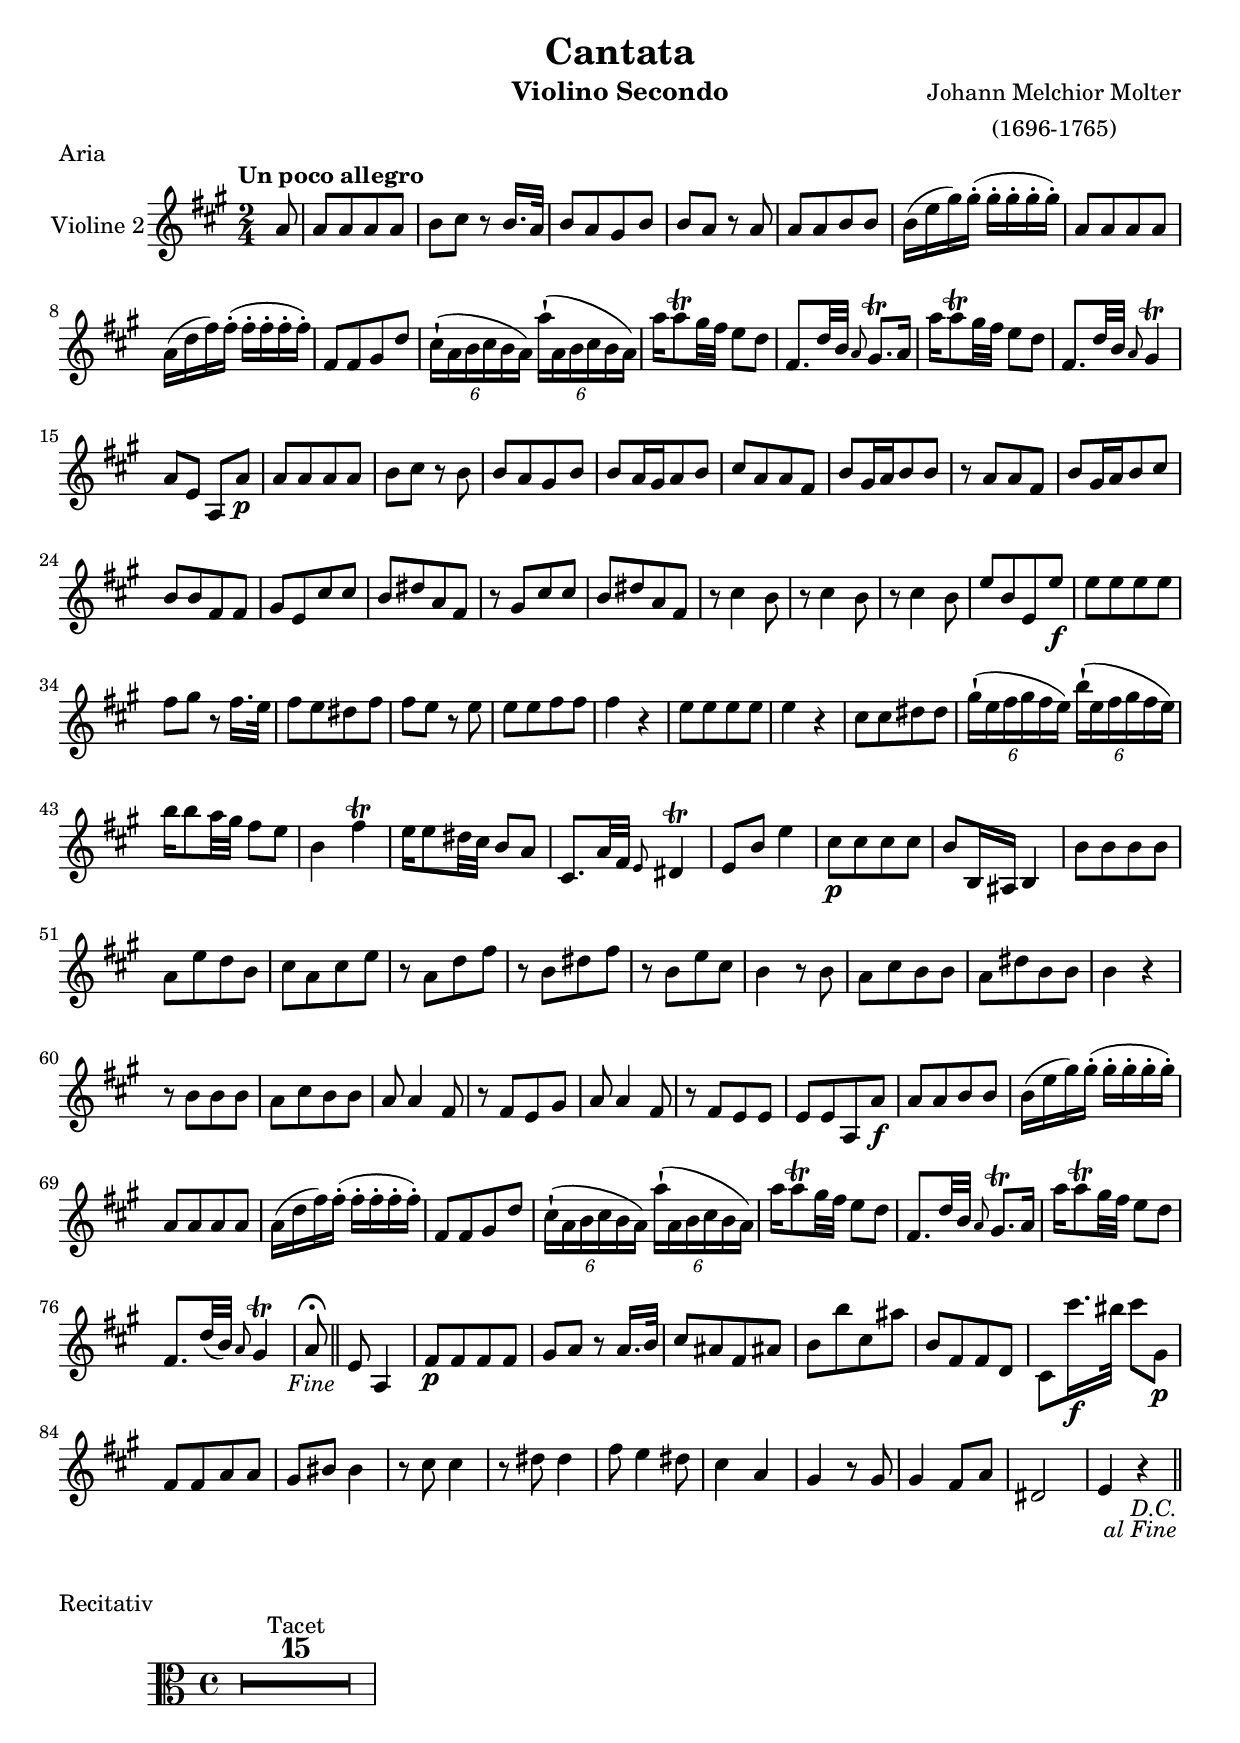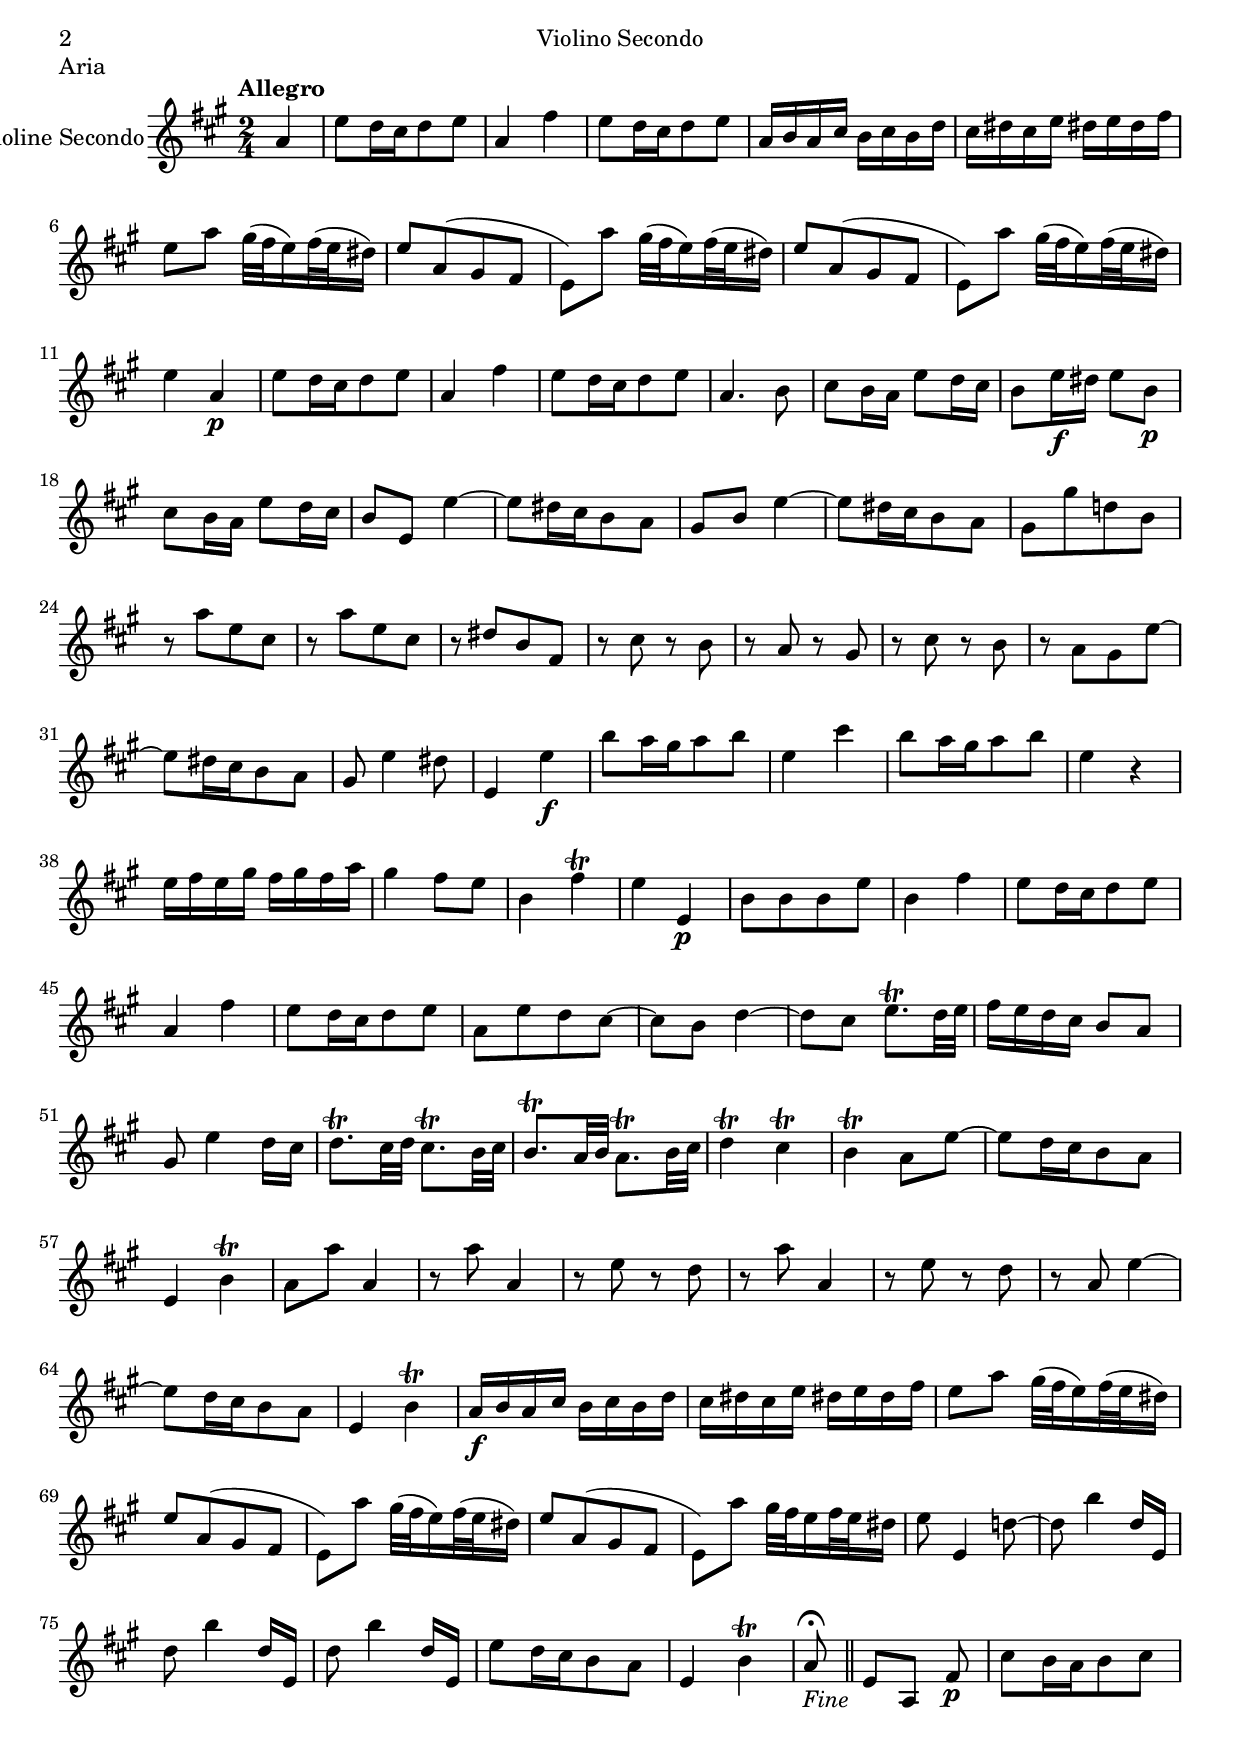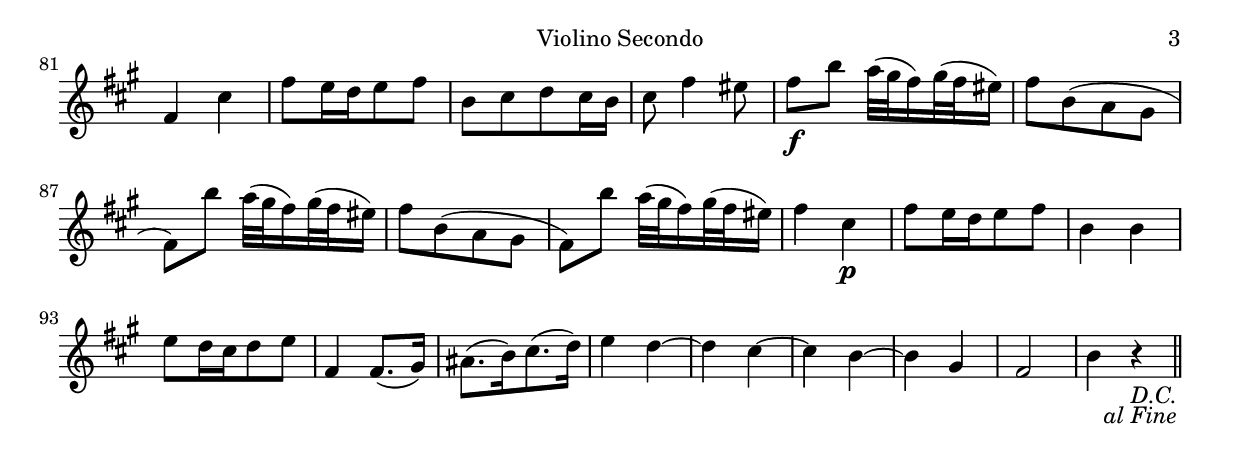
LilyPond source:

\version "2.24.2"
\language "deutsch"

\header {
  title = "Cantata"
  instrument = "Violino Secondo"
  composer =  \markup \center-column {"Johann Melchior Molter" "(1696-1765)"}
}


\include "Setup.ly"

violinesecondo_noten = {
 %Zeile 1
 \tempo "Un poco allegro"
 \partial 8
 \repeat segno 2 {
   a8 |a8 [a a a] | h cis r h16. a32 | h8 [a gis h] | h a r a |
   a8 [a h h] | h16 [(e gis) gis-.] (gis-. [gis-. gis-. gis-.)] |
   a,8 [a a a] | a16 [(d fis) fis-.] (fis-. [fis-. fis-. fis-.)] |
   fis,8 [fis gis d'] | \tuplet 6/4 {cis16-! (a h cis h a)} \tuplet 6/4 {a'16-! (a, h cis h a)} |
   
   %Zeile 2
   a'16 a8\trill gis32 fis e8 d | fis,8. d'32 h \grace a8 gis8.\trill a16 |
   a'16 a8\trill gis32 fis e8 d | fis,8. d'32 h \grace a8 gis4\trill |
   a8 e a, a' \p | a8 [a a a] | h cis r h | h [a gis h]
   h8 [a16 gis a8 h] | cis [a a fis] | h [gis16 a h8 h] | r a [a fis] |
   h [gis16 a h8 cis] |
   
   %Zeile 3
   h8 [h fis fis] | gis [e cis' cis] | h [dis a fis] | r gis [cis cis] |
   h8 [dis a fis] | \repeat unfold 3 {r cis'4 h8} |
   e8 [h e, e' \f] | e [e e e ] | fis gis r fis16. e32 | fis8 [e dis fis] |
   fis8 e r e | e [e fis fis] |
   
   %Zeile 4
   fis4 r | e8 [e e e] | e4 r | cis8 [cis dis dis] |
   \tuplet 6/4 {gis16-! (e fis gis fis e)} \tuplet 6/4 {h'16-! (e, fis gis fis e)} | h'16 [h8 a32 gis] fis8 e |
   h4 fis'\trill | e16 [e8 dis32 cis] h8 a | cis,8. a'32 fis \grace e8 dis4\trill | e8 h' e4 |
   cis8 \p [cis cis cis]
   
   %Zeile 5
   h8 [h,16 ais] h4 | h'8 [h h h] | a [e' d h] | cis [a cis e] |
   r8 a, [d fis] | r h, [dis fis] | r h, [e cis] | h4 r8 h |
   a8 [cis h h] | a8 [dis h h] | h4 r | r8 h [h h] |
   a8 [cis h h] |
   
   %Zeile 6
   a8 a4 fis8 | r fis [e gis] | a a4 fis8 | r fis [e e] |
   e8 [e a, a' \f] | a [a h h] | h16 [(e gis) gis-.] (gis-. [gis-. gis-. gis-.]) | a,8 [a a a] |
   a16 [(d fis) fis-.] (fis-. [fis-. fis-. fis-.]) | fis,8 [fis gis d'] |
   \tuplet 6/4 {cis16-! (a h cis h a)} \tuplet 6/4 {a'16-! (a, h cis h a)} | 
   
   %Zeile 7
   a'16 a8\trill gis32 fis e8 d | fis,8. d'32 h \grace a8 gis8.\trill a16 |
   a'16 a8\trill gis32 fis e8 d | fis,8. d'32 (h) \grace a8 gis4\trill | 
   a8 \fermata \bar "||"
   \volta 2 \fine
   \volta 1 
   e8 a,4 | fis'8 \p [fis fis fis] | gis a r a16. h32 | cis8 [ais fis ais!] |
   h8 [h' cis, ais'] | h, [fis fis d] | cis8 [cis''16. \f his32] cis8 gis, \p |
   
   %Zeile 8
   fis8 [fis a a] | gis his his4 | r8 cis cis4 | r8 dis dis4 |
   fis8 e4 dis8 | cis4 a | gis r8 gis | gis4 fis8 a |
   dis,2 | e4 r \bar "||"
  }
 \section
}

violinesecondo_noten_aria = {
 %Zeile 1
 \tempo "Allegro"
 \partial 4
 \repeat segno 2 {
   a4 | e'8 [d16 cis d8 e] | a,4 fis' |
   e8 [d16 cis d8 e] | a,16 h a cis h cis h d |
   cis16 dis cis e dis! e dis fis | e8 \repeat unfold 2 {a8 gis32 [(fis e16) fis32 (e dis16)] | e8 [a, (gis fis] | e)}
   a'8 gis32 [(fis e16) fis32 (e dis16)] | e4 a, \p |
      
   %Zeile 2
   e'8 [d16 cis d8 e] | a,4 fis' | e8 [d16 cis d8 e] | a,4. h8 |
   cis8 h16 a e'8 d16 cis | h8 e16 \f dis e8 h \p |
   cis8 h16 a e'8 d16 cis | h8 e, e'4~ | e8 [dis16 cis h8 a] | gis h e4~ |
   e8 [dis16 cis h8 a] | gis [gis' d! h] | r a' [e cis] |
   
   %Zeile 3
   r8 a' [e cis] | r dis [h fis] | r cis' r h | r a r gis |
   r8 cis r h | r a [gis e'~] | e [dis16 cis h8 a] | gis e'4 dis8 |
   e,4 e' \f | h'8 [a16 gis a8 h] | e,4 cis' | h8 [a16 gis a8 h] |
   e,4 r | e16 fis e gis fis gis fis a|
   
   %Zeile 4
   gis4 fis8 e | h4 fis'\trill | e e, \p | h'8 [h h e] |
   h4 fis' | e8 [d16 cis d8 e] | a,4 fis' | e8 [d16 cis d8 e] |
   a,8 [e' d cis~] | cis h d4~ | d8 cis e8.\trill [d32 e] | fis16 e d cis h8 a |
   gis8 e'4 d16 cis | d8.\trill cis32 d cis8.\trill h32 cis |
   
   %Zeile 5
   h8.\trill a32 h a8.\trill h32 cis | d4\trill cis\trill | h\trill a8 e'~ | e [d16 cis h8 a] |
   e4 h'\trill | a8 [a'] a,4 | \repeat unfold 2 {r8 a' a,4 | r8 e' r d}
   r8 a e'4~ | e8 [d16 cis h8 a] | e4 h'\trill | a16 \f h a cis h cis h d |
   
   %Zeile 6
   cis dis cis e dis! e dis fis | e8 \repeat unfold 2 {a gis32 [(fis e16) fis32 (e dis16)] | e8 [a, (gis fis] | e)}
   a'8 gis32 [fis e16 fis32 e dis16] | e8 e,4 d'!8~ | \repeat unfold 3 {d8 h'4 d,16 e,} |
   
   %Zeile 7
   e'8 [d16 cis h8 a] | e4 h'\trill |
   a8 \fermata \bar "||"
   \volta 2 \fine
   \volta 1
   [e8 a,] fis' \p |cis'8 [h16 a h8 cis] |
   fis,4 cis' |
   fis8 [e16 d e8 fis] | h, [cis d cis16 h] |
   cis8 fis4 eis8 | fis \f \repeat unfold 2 {h a32 [(gis fis16) gis32 (fis eis16)] | fis8 [h, (a gis] | fis)}
   
   %Zeile 8
   h' a32 [(gis fis16) gis32 (fis eis16)] | fis4 cis \p | fis8 [e16 d e8 fis] | h,4 h |
   e8 [d16 cis d8 e] | fis,4 fis8. (gis16)] | ais8. [(h16) cis8. (d16)] | e4 d~ |
   d4 cis~ | cis h~ | h4 gis | fis2 |
   h4 r \bar "||"
  }
 \section
}

violinesecondo = \relative c'' {
  \clef treble
  \key_timesig
  \violinesecondo_noten
}

violinesecondo_aria = \relative c'' {
  \clef treble
  \key_timesig
  \violinesecondo_noten_aria
}

 
\score {
  \header {
    piece = "Aria"
  }
  \new Staff = "violinesecondo" \with { instrumentName = "Violine 2" } \violinesecondo 
  \layout { }
}

\score {
  \header {
    piece = "Recitativ"
  }
  \new Staff \relative {
    \clef alto
    \compressMMRests {
      R1*15 ^ \markup{Tacet} 
    }
  }
}

%\pageBreak

\score {
  \header {
    piece = "Aria"
  }
  \new Staff = "violinesecondo" \with { instrumentName = "Violine Secondo" } \violinesecondo_aria 
  \layout { }
}